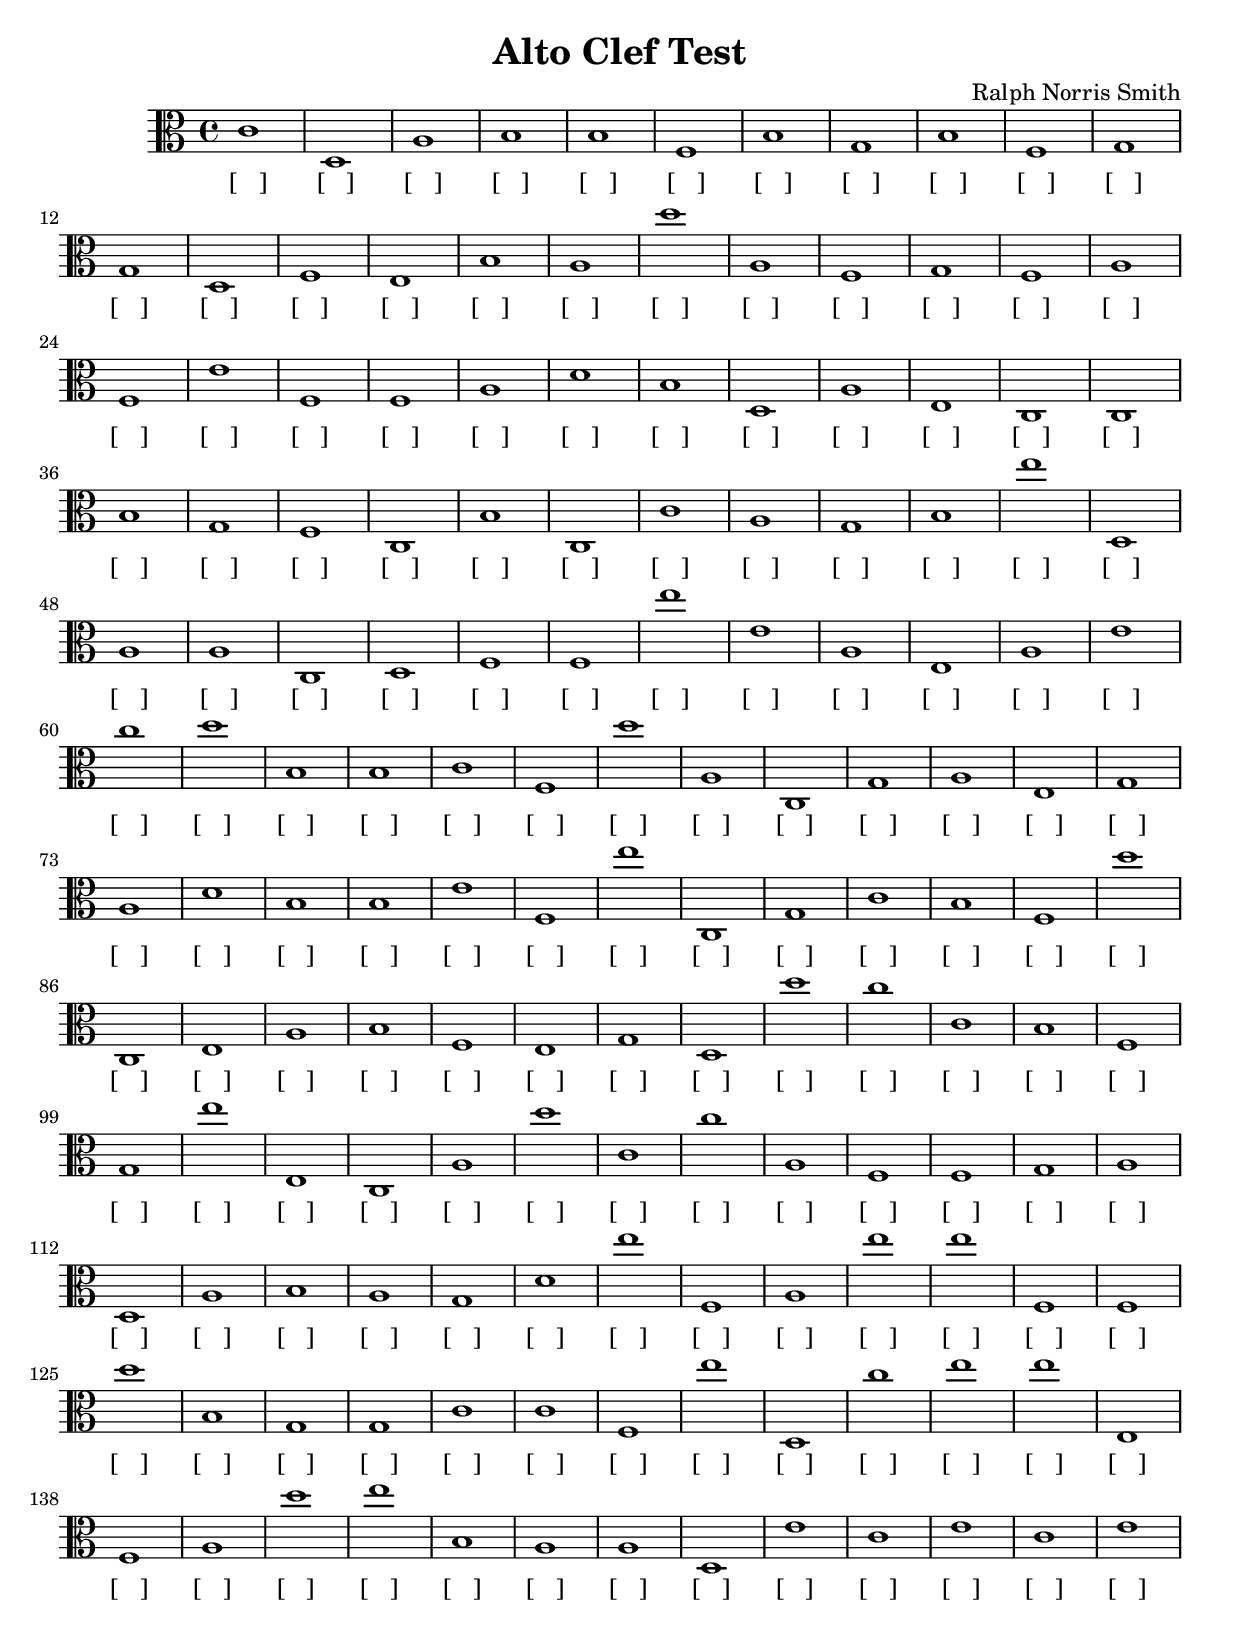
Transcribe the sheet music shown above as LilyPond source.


\version "2.18.2"
\header { 
	title = "Alto Clef Test"
 composer = "Ralph Norris Smith"
}
\score{
	\new Staff {
		\clef alto

		c'1 d a b b f b g b f 
		g g d f e b a d'' a f 
		g f a f e' f f a d' b 
		d a e c c b g f c b 
		c c' a g b e'' d a a c 
		d f f e'' e' a e a e' c'' 
		d'' b b c' f d'' a c g a 
		e g a d' b b e' f e'' c 
		g c' b f d'' c e a b f 
		e g d d'' c'' c' b f g e'' 
		e c a d'' c' c'' a f f g 
		a d a b a g d' e'' f a 
		e'' e'' f f d'' b g g c' c' 
		f e'' d c'' e'' e'' e f a d'' 
		e'' b a a d e' c' e' c' e' }
		\addlyrics 
		{ [___] [___] [___] [___] [___] [___] [___] [___] [___] [___] [___] [___] [___] [___] [___] [___] [___] [___] [___] [___] [___] [___] [___] [___] [___] [___] [___] [___] [___] [___] [___] [___] [___] [___] [___] [___] [___] [___] [___] [___] [___] [___] [___] [___] [___] [___] [___] [___] [___] [___] [___] [___] [___] [___] [___] [___] [___] [___] [___] [___] [___] [___] [___] [___] [___] [___] [___] [___] [___] [___] [___] [___] [___] [___] [___] [___] [___] [___] [___] [___] [___] [___] [___] [___] [___] [___] [___] [___] [___] [___] [___] [___] [___] [___] [___] [___] [___] [___] [___] [___] [___] [___] [___] [___] [___] [___] [___] [___] [___] [___] [___] [___] [___] [___] [___] [___] [___] [___] [___] [___] [___] [___] [___] [___] [___] [___] [___] [___] [___] [___] [___] [___] [___] [___] [___] [___] [___] [___] [___] [___] [___] [___] [___] [___] [___] [___] [___] [___] [___] [___] }
}